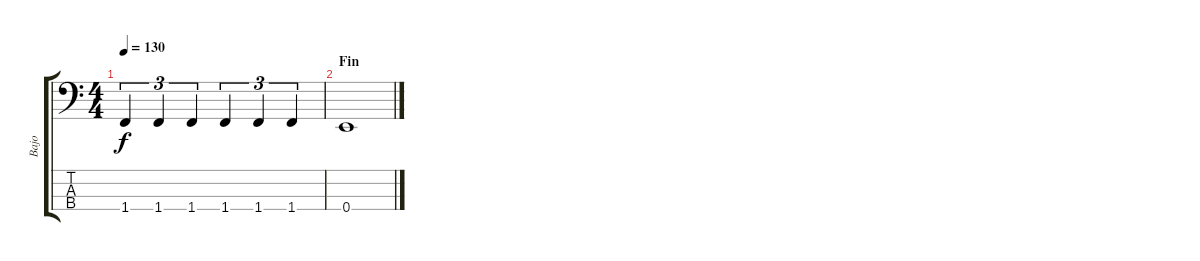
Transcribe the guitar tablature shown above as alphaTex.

\track ("Bajo" "Bajo") {instrument electricbassfinger}
\staff {score tabs}
\tuning (G2 D2 A1 E1) {hide}
\ts (4 4)
\tempo 130
\clef f4
\ks c
1.4.4{tu (3 2) dy f} 1.4.4{tu (3 2)} 1.4.4{tu (3 2)} 1.4.4{tu (3 2)} 1.4.4{tu (3 2)} 1.4.4{tu (3 2)} |
\section ("" "Fin")
0.4.1
